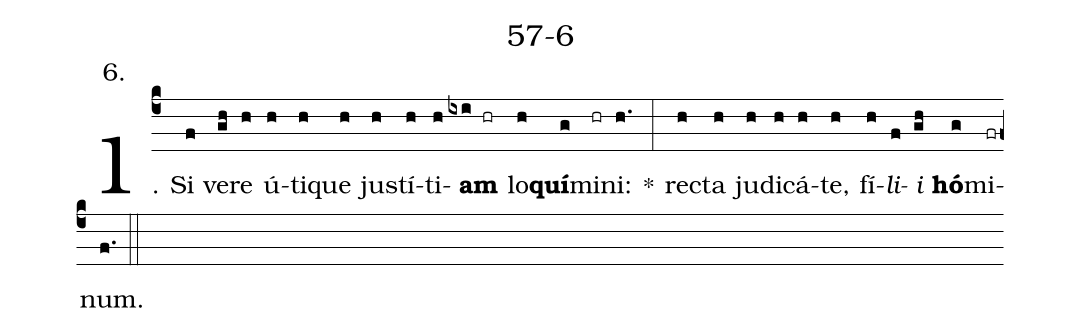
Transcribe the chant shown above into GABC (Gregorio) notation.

name: 57-6;
annotation: 6.;
%%
(c4)1. Si(f) ve(gh)re(h) ú(h)ti(h)que(h) jus(h)tí(h)ti(h)<b>am</b>(ixi hr) lo(h)<b>quí</b>(g)mi(hr)ni:(h.) *(:) rec(h)ta(h) ju(h)di(h)cá(h)te,(h) fí(h)<i>li</i>(f)<i>i</i>(gh) <b>hó</b>(g)mi(fr)num.(f.) (::)
